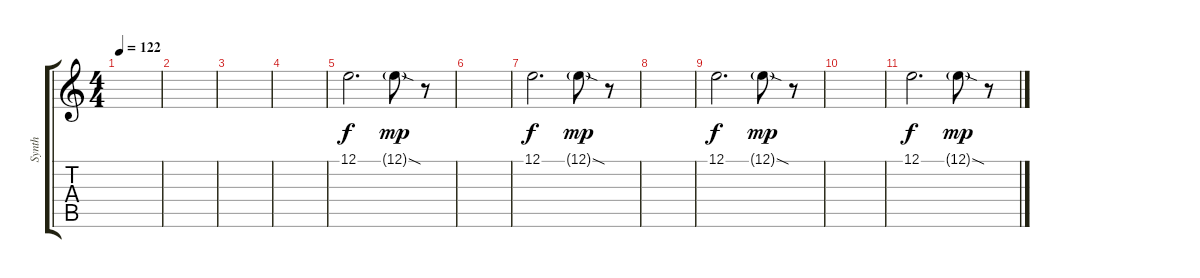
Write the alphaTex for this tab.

\track ("Synth" "Synth") {instrument lead2sawtooth}
\staff {score tabs}
\tuning (E4 B3 G3 D3 A2 E2) {hide}
\ts (4 4)
\tempo 122
\clef g2
\ks c
|
|
|
|
12.1.2{d} 12.1{sod g}.8{dy mp} r.8 |
|
12.1.2{d dy f} 12.1{sod g}.8{dy mp} r.8 |
|
12.1.2{d dy f} 12.1{sod g}.8{dy mp} r.8 |
|
12.1.2{d dy f} 12.1{sod g}.8{dy mp} r.8
